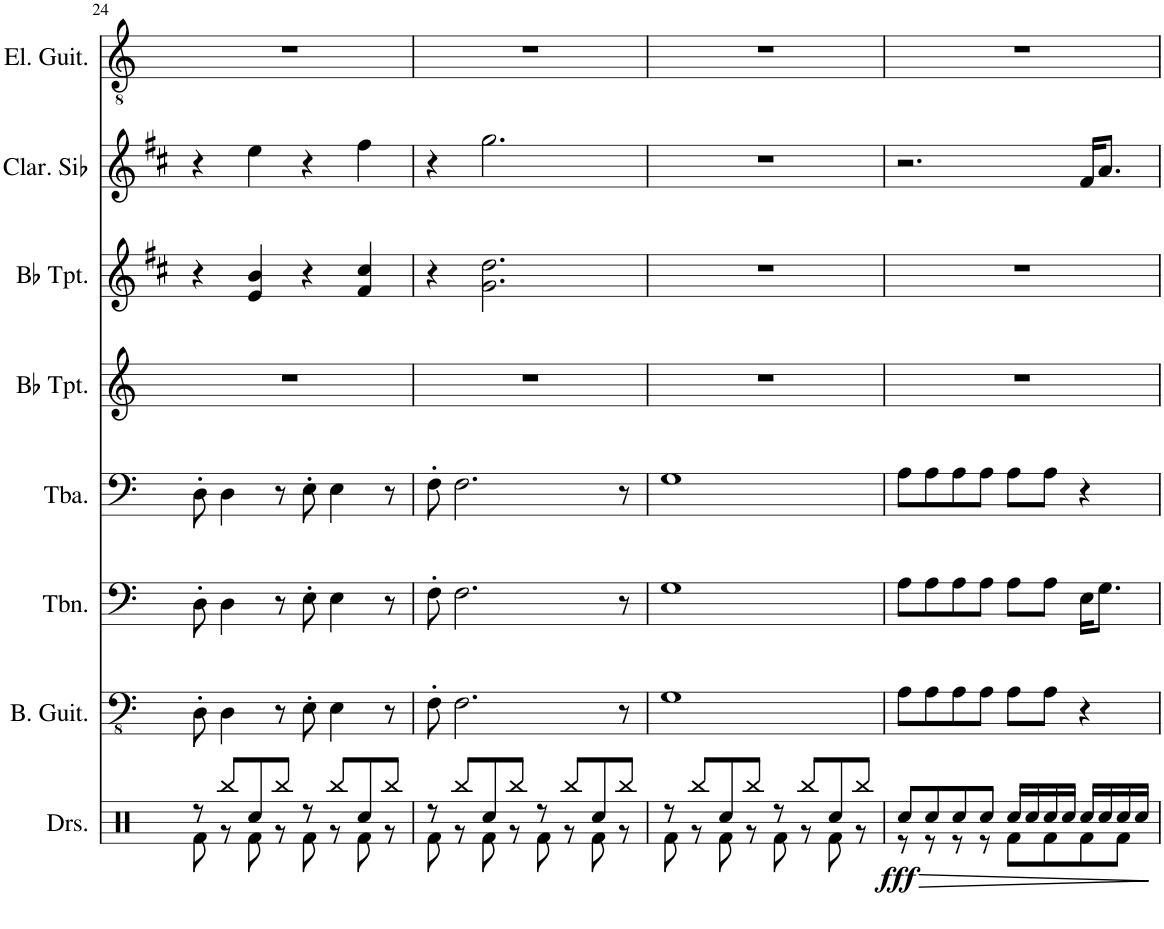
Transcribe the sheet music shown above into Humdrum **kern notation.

**kern	**dynam	**kern	**kern	**kern	**kern	**kern	**kern	**kern
*part8	*part8	*part7	*part6	*part5	*part4	*part3	*part2	*part1
*staff8	*staff8	*staff7	*staff6	*staff5	*staff4	*staff3	*staff2	*staff1
*I"Drumset	*	*I"Bass Guitar	*I"Trombone	*I"Tuba	*I"Bb Trumpet	*I"Bb Trumpet	*I"Clarinette en Sib	*I"Electric Guitar
*I'Drs.	*	*I'B. Guit.	*I'Tbn.	*I'Tba.	*I'Bb Tpt.	*I'Bb Tpt.	*I'Clar. Sib	*I'El. Guit.
!!LO:PB:g=z
*clefX	*	*clefFv4	*clefF4	*clefF4	*clefG2	*clefG2	*clefG2	*clefGv2
*	*	*	*	*	*Trd1c2	*Trd1c2	*Trd1c2	*
*k[]	*	*k[]	*k[]	*k[]	*k[]	*k[f#c#]	*k[f#c#]	*k[]
*M4/4	*	*M4/4	*M4/4	*M4/4	*M4/4	*M4/4	*M4/4	*M4/4
=24	=24	=24	=24	=24	=24	=24	=24	=24
*^	*	*	*	*	*	*	*	*
8r	8Rf\	.	8DD'\	8D'\	8D'\	1r	4r	4r	1r
8Rbb/L	8r	.	4DD\	4D\	4D\	.	.	.	.
8Rcc/	8Rf\	.	.	.	.	.	4e/ 4b/	4ee\	.
8Rbb/J	8r	.	8r	8r	8r	.	.	.	.
8r	8Rf\	.	8EE'\	8E'\	8E'\	.	4r	4r	.
8Rbb/L	8r	.	4EE\	4E\	4E\	.	.	.	.
8Rcc/	8Rf\	.	.	.	.	.	4f#/ 4cc#/	4ff#\	.
8Rbb/J	8r	.	8r	8r	8r	.	.	.	.
=25	=25	=25	=25	=25	=25	=25	=25	=25	=25
8r	8Rf\	.	8FF'\	8F'\	8F'\	1r	4r	4r	1r
8Rbb/L	8r	.	2.FF\	2.F\	2.F\	.	.	.	.
8Rcc/	8Rf\	.	.	.	.	.	2.g\ 2.dd\	2.gg\	.
8Rbb/J	8r	.	.	.	.	.	.	.	.
8r	8Rf\	.	.	.	.	.	.	.	.
8Rbb/L	8r	.	.	.	.	.	.	.	.
8Rcc/	8Rf\	.	.	.	.	.	.	.	.
8Rbb/J	8r	.	8r	8r	8r	.	.	.	.
=26	=26	=26	=26	=26	=26	=26	=26	=26	=26
8r	8Rf\	.	1GG	1G	1G	1r	1r	1r	1r
8Rbb/L	8r	.	.	.	.	.	.	.	.
8Rcc/	8Rf\	.	.	.	.	.	.	.	.
8Rbb/J	8r	.	.	.	.	.	.	.	.
8r	8Rf\	.	.	.	.	.	.	.	.
8Rbb/L	8r	.	.	.	.	.	.	.	.
8Rcc/	8Rf\	.	.	.	.	.	.	.	.
8Rbb/J	8r	.	.	.	.	.	.	.	.
=27	=27	=27	=27	=27	=27	=27	=27	=27	=27
!	!	!LO:HP:b	!	!	!	!	!	!	!
!	!	!LO:DY:n=1:b	!	!	!	!	!	!	!
8Rcc/L	8r	> fff	8AA\L	8A\L	8A\L	1r	1r	2.r	1r
8Rcc/	8r	.	8AA\	8A\	8A\	.	.	.	.
8Rcc/	8r	.	8AA\	8A\	8A\	.	.	.	.
8Rcc/J	8r	.	8AA\J	8A\J	8A\J	.	.	.	.
16Rcc/LL	8Rf\L	.	8AA\L	8A\L	8A\L	.	.	.	.
16Rcc/	.	.	.	.	.	.	.	.	.
16Rcc/	8Rf\	.	8AA\J	8A\J	8A\J	.	.	.	.
16Rcc/JJ	.	.	.	.	.	.	.	.	.
16Rcc/LL	8Rf\	.	4r	16E\KL	4r	.	.	16f#/KL	.
16Rcc/	.	.	.	8.G\J	.	.	.	8.a/J	.
16Rcc/	8Rf\J	.	.	.	.	.	.	.	.
16Rcc/JJ	.	.	.	.	.	.	.	.	.
*v	*v	*	*	*	*	*	*	*	*
.	]	.	.	.	.	.	.	.
=	=	=	=	=	=	=	=	=
*-	*-	*-	*-	*-	*-	*-	*-	*-
